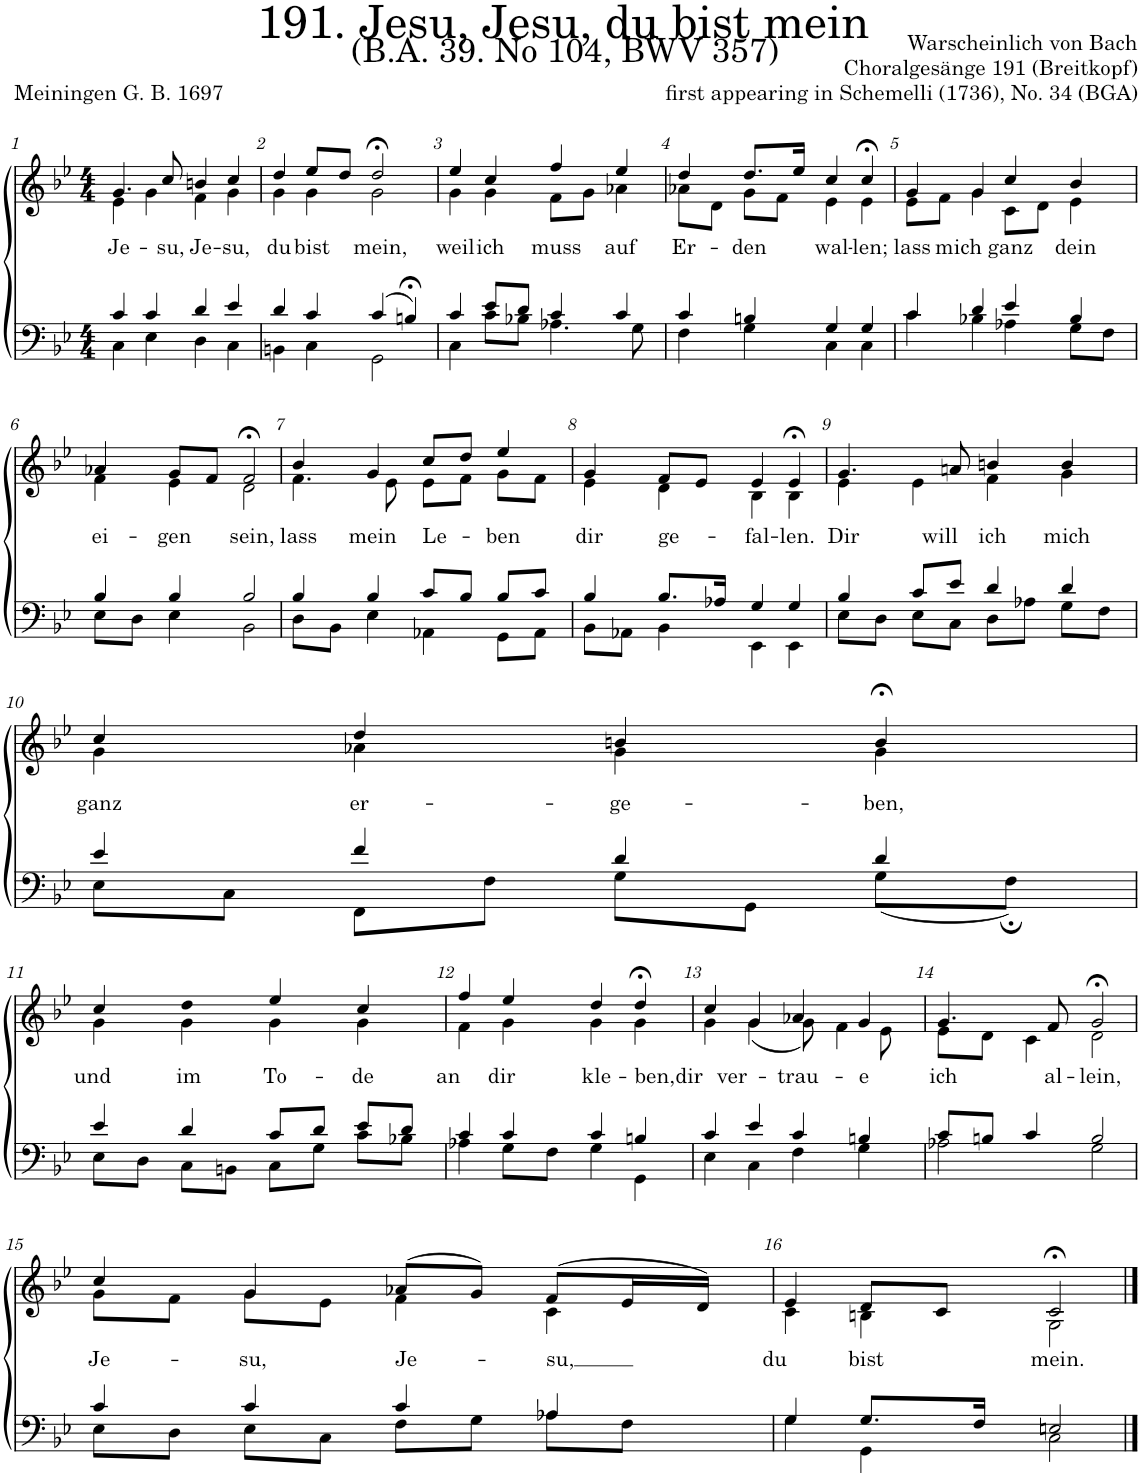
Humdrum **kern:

**kern	**kern	**text
*part2	*part1	*part1
*staff2	*staff1	*staff1
*I"T/B	*I"S/A	*
*clefF4	*clefG2	*
*k[b-e-]	*k[b-e-]	*
*M4/4	*M4/4	*
=1	=1	=1
*^	*	*
!	!	!	!LO:LY:b
*	*	*^	*
4c/	4C\	4.g/	4e-\	Je-
4c/	4E-\	.	4g\	.
!	!	!	!	!LO:LY:b
.	.	8cc/	.	-su,
!	!	!	!	!LO:LY:b
4d/	4D\	4bn/	4f\	Je-
!	!	!	!	!LO:LY:b
4e-/	4C\	4cc/	4g\	-su,
=2	=2	=2	=2	=2
!	!	!	!	!LO:LY:b
4d/	4BBn\	4dd/	4g\	du
!	!	!	!	!LO:LY:b
4c/	4C\	8ee-/L	4g\	-bist
.	.	8dd/J	.	.
!	!	!	!	!LO:LY:b
(4c/	2GG\	2dd;<,/	2g\	mein,
4Bn;</)	.	.	.	.
=3	=3	=3	=3	=3
!	!	!	!	!LO:LY:b
4c/	4C\	4ee-;</	4g\	weil
!	!	!	!	!LO:LY:b
8e-/L	8c\L	4cc/	4g\	ich
8d/J	8B-X\J	.	.	.
!	!	!	!	!LO:LY:b
4c/	4.A-X\	4ff/	8f\L	muss
.	.	.	8g\J	.
!	!	!	!	!LO:LY:b
4c/	.	4ee-/	4a-X\	auf
.	8G\	.	.	.
=4	=4	=4	=4	=4
!	!	!	!	!LO:LY:b
4c/	4F\	4dd;</	8a-X\L	Er-
.	.	.	8d\J	.
!	!	!	!	!LO:LY:b
4Bn/	4G\	8.dd;</L	8g\L	-den
.	.	.	8f\J	.
.	.	16ee-;</Jk	.	.
!	!	!	!	!LO:LY:b
4G/	4C\	4cc/	4e-\	wal-
!	!	!	!	!LO:LY:b
4G/	4C\	4cc;<,/	4e-\	-len;
=5	=5	=5	=5	=5
!	!	!	!	!LO:LY:b
4c/	4c\	4g/	8e-\L	lass
.	.	.	8f\J	.
!	!	!	!	!LO:LY:b
4d/	4B-X\	4g/	4g\	mich
!	!	!	!	!LO:LY:b
4e-/	4A-X\	4cc/	8c\L	ganz
.	.	.	8d\J	.
!	!	!	!	!LO:LY:b
4B-/	8G\L	4b-/	4e-\	dein
.	8F\J	.	.	.
!!LO:LB:g=z	!!
=6	=6	=6	=6	=6
!	!	!	!	!LO:LY:b
4B-/	8E-\L	4a-X/	4f\	ei-
.	8D\J	.	.	.
!	!	!	!	!LO:LY:b
4B-/	4E-\	8g/L	4e-\	-gen
.	.	8f/J	.	.
!	!	!	!	!LO:LY:b
2B-/	2BB-\	2f;<,/	2d\	sein,
=7	=7	=7	=7	=7
!	!	!	!	!LO:LY:b
4B-/	8D\L	4b-;</	4.f\	lass
.	8BB-\J	.	.	.
!	!	!	!	!LO:LY:b
4B-/	4E-\	4g;</	.	mein
.	.	.	8e-;\	.
!	!	!	!	!LO:LY:b
8c/L	4AA-X\	8cc;</L	8e-\L	Le-
8B-/J	.	8dd/J	8f\J	.
!	!	!	!	!LO:LY:b
8B-/L	8GG\L	4ee-/	8g\L	-ben
8c/J	8AA-\J	.	8f\J	.
=8	=8	=8	=8	=8
*	*^	*	*	*
!	!	!	!	!	!LO:LY:b
4B-/	8BB-\L	2ryy	4g;</	4e-\	dir
.	8AA-X\J	.	.	.	.
!	!	!	!	!	!LO:LY:b
8.B-/L	4BB-\	.	8f/L	4d\	ge-
.	.	.	8e-/J	.	.
16A-X/Jk	.	.	.	.	.
!	!	!	!	!	!LO:LY:b
4G/	4E-	4EE-\	4e-/	4B-\	-fal-
!	!	!	!	!	!LO:LY:b
4G/	4E-	4EE-\	4e-;<,/	4B-\	-len.
=9	=9	=9	=9	=9	=9
!	!	!	!	!	!LO:LY:b
*	*v	*v	*	*	*
4B-/	8E-\L	4.g/	4e-\	Dir
.	8D\J	.	.	.
8c/L	8E-\L	.	4e-\	.
!	!	!	!	!LO:LY:b
8e-/J	8C\J	8an/	.	will
!	!	!	!	!LO:LY:b
4d/	8D\L	4bn/	4f\	ich
.	8A-X\J	.	.	.
!	!	!	!	!LO:LY:b
4d/	8G\L	4b/	4g\	mich
.	8F\J	.	.	.
!!LO:LB:g=z	!!
=10	=10	=10	=10	=10
!	!	!	!	!LO:LY:b
4e-/	8E-\L	4cc/	4g\	ganz
.	8C\J	.	.	.
!	!	!	!	!LO:LY:b
4f/	8FF\L	4dd/	4a-X\	er-
.	8F\J	.	.	.
!	!	!	!	!LO:LY:b
4d/	8G\L	4bn/	4g\	-ge-
.	8GG\J	.	.	.
!	!	!	!	!LO:LY:b
4d/	(8G\L	4b;</	4g\	-ben,
.	8F;\J)	.	.	.
!!LO:LB:g=z	!!
=11	=11	=11	=11	=11
!	!	!	!	!LO:LY:b
4e-/	8E-\L	4cc/	4g\	und
.	8D\J	.	.	.
!	!	!	!	!LO:LY:b
4d/	8C\L	4dd	4g\	im
.	8BBn\J	.	.	.
!	!	!	!	!LO:LY:b
8c/L	8C\L	4ee-/	4g\	To-
8d/J	8G\J	.	.	.
!	!	!	!	!LO:LY:b
8e-/L	8c\L	4cc/	4g\	-de
8d/J	8B-X\J	.	.	.
=12	=12	=12	=12	=12
!	!	!	!	!LO:LY:b
4c/	4A-X\	4ff/	4f\	an
!	!	!	!	!LO:LY:b
4c/	8G\L	4ee-/	4g\	dir
.	8F\J	.	.	.
!	!	!	!	!LO:LY:b
4c/	4G\	4dd/	4g\	kle-
!	!	!	!	!LO:LY:b
4Bn/	4GG\	4dd;<,/	4g\	-ben,
=13	=13	=13	=13	=13
!	!	!	!	!LO:LY:b
4c/	4E-\	4cc/	4g\	dir
!	!	!	!	!LO:LY:b
4e-/	4C\	4g/	(4g\	ver-
!	!	!	!	!LO:LY:b
4c/	4F\	4a-X/	8g\)	-trau-
.	.	.	4f\	.
!	!	!	!	!LO:LY:b
4Bn/	4G\	4g/	.	-e
.	.	.	8e-\	.
=14	=14	=14	=14	=14
!	!	!	!	!LO:LY:b
8c/L	2A-X\	4.g/	8e-\L	ich
8Bn/J	.	.	8d\J	.
4c/	.	.	4c\	.
!	!	!	!	!LO:LY:b
.	.	8f/	.	al-
!	!	!	!	!LO:LY:b
2B/	2G\	2g;<,/	2d\	-lein,
!!LO:LB:g=z	!!
=15	=15	=15	=15	=15
!	!	!	!	!LO:LY:b
4c/	8E-\L	4cc/	8g\L	Je-
.	8D\J	.	8f\J	.
!	!	!	!	!LO:LY:b
4c/	8E-\L	4g/	8g\L	-su,
.	8C\J	.	8e-\J	.
!	!	!	!	!LO:LY:b
4c/	8F\L	(8a-X/L	4f\	Je-
.	8G\J	8g/J)	.	.
!	!	!	!	!LO:LY:b
4A-X/	8A-\L	(8f/L	4c\	-su,
.	8F\J	16e-;</L	.	.
.	.	16d;</JJ)	.	.
=16	=16	=16	=16	=16
!	!	!	!	!LO:LY:b
4G/	4G\	4e-;</	4c\	du
!	!	!	!	!LO:LY:b
8.G/L	4GG\	8d/L	4Bn\	bist
.	.	8c/J	.	.
16F/Jk	.	.	.	.
!	!	!	!	!LO:LY:b
2En/	2C\	2c;</	2G\	mein.
*v	*v	*	*	*
*	*v	*v	*
==	==	==
*-	*-	*-
